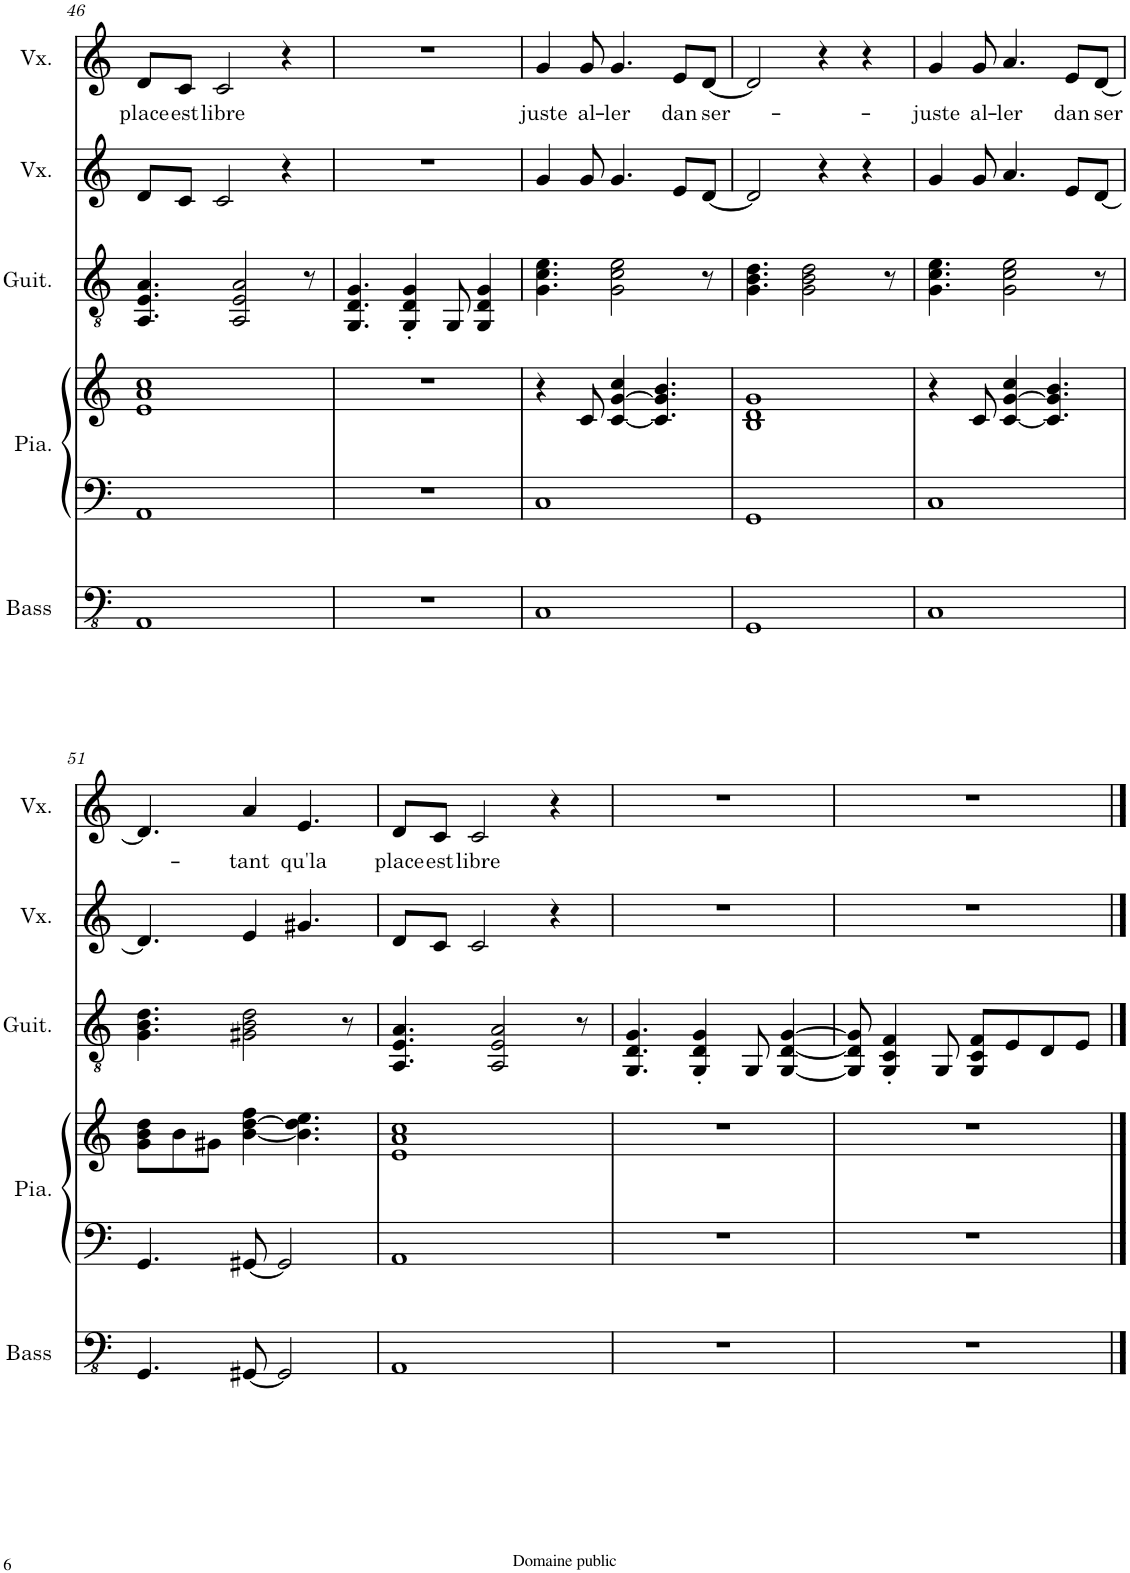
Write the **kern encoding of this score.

**kern	**kern	**kern	**kern	**kern	**kern	**text
*part5	*part4	*part4	*part3	*part2	*part1	*part1
*staff6	*staff5	*staff4	*staff3	*staff2	*staff1	*staff1
*I"Basse acoustique	*I"Piano	*	*I"Guitare acoustique	*I"Voix	*I"Voix	*
*I'Bass	*I'Pia.	*	*I'Guit.	*I'Vx.	*I'Vx.	*
!!LO:PB:g=z
*clefFv4	*clefF4	*clefG2	*clefGv2	*clefG2	*clefG2	*
*	*	*	*	*Trd7c12	*	*
*k[]	*k[]	*k[]	*k[]	*k[]	*k[]	*
*M4/4	*M4/4	*M4/4	*M4/4	*M4/4	*M4/4	*
=46	=46	=46	=46	=46	=46	=46
!	!	!	!	!	!	!LO:LY:b
1AAA	1AA	1e 1a 1cc	4.AA/ 4.E/ 4.A/	8d/L	8d/L	place
!	!	!	!	!	!	!LO:LY:b
.	.	.	.	8c/J	8c/J	est
!	!	!	!	!	!	!LO:LY:b
.	.	.	.	2c/	2c/	libre
.	.	.	2AA/ 2E/ 2A/	.	.	.
.	.	.	.	4r	4r	.
.	.	.	8r	.	.	.
=47	=47	=47	=47	=47	=47	=47
1r	1r	1r	4.GG/ 4.D/ 4.G/	1r	1r	.
.	.	.	4GG/' 4D/' 4G/'	.	.	.
.	.	.	8GG/	.	.	.
.	.	.	4GG/ 4D/ 4G/	.	.	.
=48	=48	=48	=48	=48	=48	=48
!	!	!	!	!	!	!LO:LY:b
1CC	1C	4r	4.G\ 4.c\ 4.e\	4g/	4g/	juste
!	!	!	!	!	!	!LO:LY:b
.	.	8c/	.	8g/	8g/	al-
!	!	!	!	!	!	!LO:LY:b
.	.	[4c/ [4g/ 4cc/	2G\ 2c\ 2e\	4.g/	4.g/	-ler
.	.	4.c/] 4.g/] 4.b/	.	.	.	.
!	!	!	!	!	!	!LO:LY:b
.	.	.	.	8e/L	8e/L	dan-
!	!	!	!	!	!	!LO:LY:b
.	.	.	8r	[8d/J	[8d/J	-ser-
=49	=49	=49	=49	=49	=49	=49
1GGG	1GG	1B 1d 1g	4.G\ 4.B\ 4.d\	2d/]	2d/]	.
.	.	.	2G\ 2B\ 2d\	.	.	.
.	.	.	.	4r	4r	.
.	.	.	.	4r	4r	.
.	.	.	8r	.	.	.
=50	=50	=50	=50	=50	=50	=50
!	!	!	!	!	!	!LO:LY:b
1CC	1C	4r	4.G\ 4.c\ 4.e\	4g/	4g/	-juste
!	!	!	!	!	!	!LO:LY:b
.	.	8c/	.	8g/	8g/	al-
!	!	!	!	!	!	!LO:LY:b
.	.	[4c/ [4g/ 4cc/	2G\ 2c\ 2e\	4.a/	4.a/	-ler
.	.	4.c/] 4.g/] 4.b/	.	.	.	.
!	!	!	!	!	!	!LO:LY:b
.	.	.	.	8e/L	8e/L	dan-
!	!	!	!	!	!	!LO:LY:b
.	.	.	8r	[8d/J	[8d/J	-ser-
!!LO:LB:g=z
=51	=51	=51	=51	=51	=51	=51
4.GGG/	4.GG/	8g\ 8b\ 8dd\L	4.G\ 4.B\ 4.d\	4.d/]	4.d/]	.
.	.	8b\	.	.	.	.
.	.	8g#X\J	.	.	.	.
!	!	!	!	!	!	!LO:LY:b
[8GGG#X/	[8GG#X/	[4b\ [4dd\ 4ff\	2G#X\ 2B\ 2d\	4e/	4a/	-tant
2GGG#/]	2GG#/]	.	.	.	.	.
!	!	!	!	!	!	!LO:LY:b
.	.	4.b\] 4.dd\] 4.ee\	.	4.g#X/	4.e/	qu'la
.	.	.	8r	.	.	.
=52	=52	=52	=52	=52	=52	=52
!	!	!	!	!	!	!LO:LY:b
1AAA	1AA	1e 1a 1cc	4.AA/ 4.E/ 4.A/	8d/L	8d/L	place
!	!	!	!	!	!	!LO:LY:b
.	.	.	.	8c/J	8c/J	est
!	!	!	!	!	!	!LO:LY:b
.	.	.	.	2c/	2c/	libre
.	.	.	2AA/ 2E/ 2A/	.	.	.
.	.	.	.	4r	4r	.
.	.	.	8r	.	.	.
=53	=53	=53	=53	=53	=53	=53
1r	1r	1r	4.GG/ 4.D/ 4.G/	1r	1r	.
.	.	.	4GG/' 4D/' 4G/'	.	.	.
.	.	.	8GG/	.	.	.
.	.	.	[4GG/ [4D/ [4G/	.	.	.
=54	=54	=54	=54	=54	=54	=54
1r	1r	1r	8GG/] 8D/] 8G/]	1r	1r	.
.	.	.	4GG/' 4C/' 4F/'	.	.	.
.	.	.	8GG/	.	.	.
.	.	.	8GG/ 8C/ 8F/L	.	.	.
.	.	.	8E/	.	.	.
.	.	.	8D/	.	.	.
.	.	.	8E/J	.	.	.
==	==	==	==	==	==	==
*-	*-	*-	*-	*-	*-	*-
